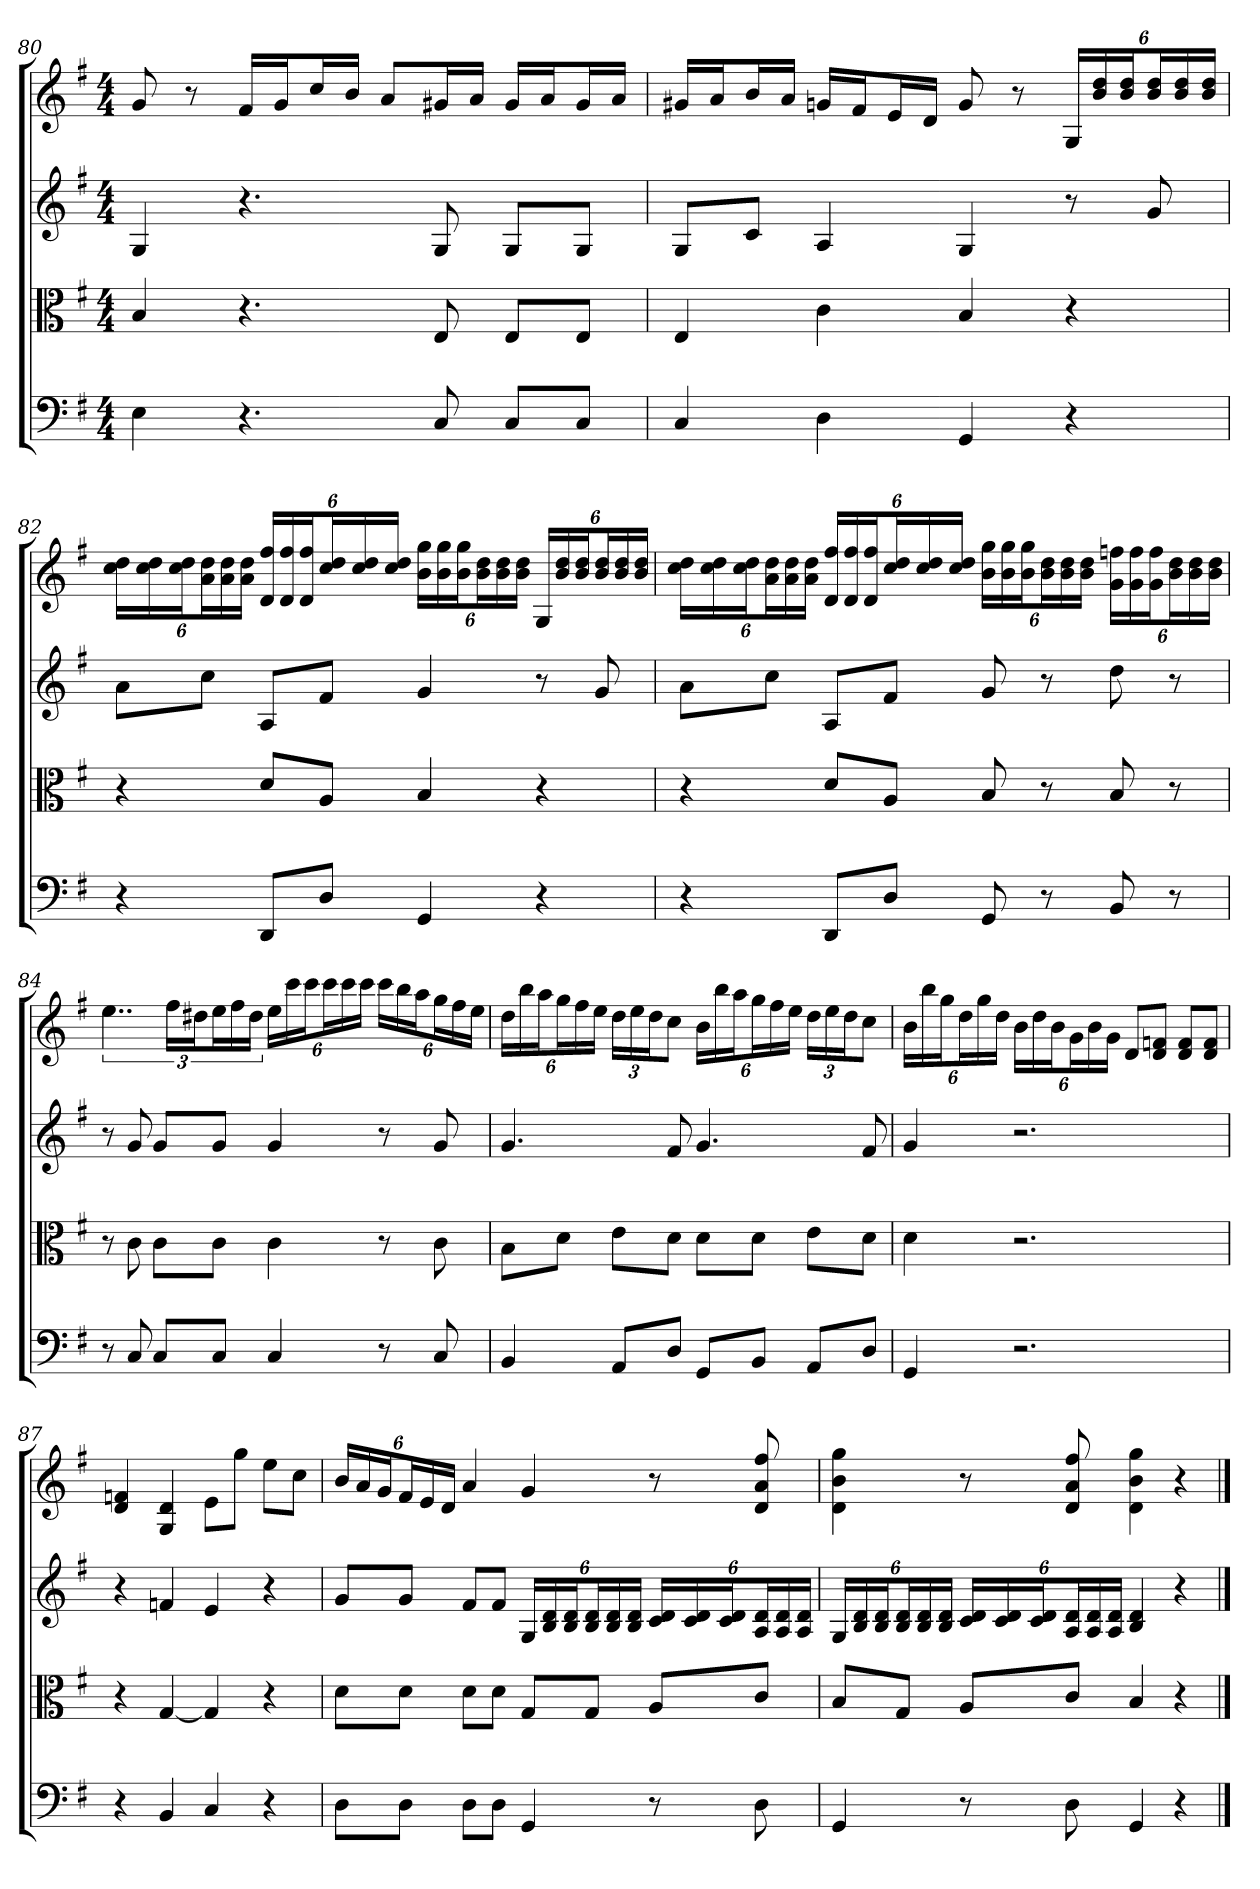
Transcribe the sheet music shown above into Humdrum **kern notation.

**kern	**kern	**kern	**kern
*part4	*part3	*part2	*part1
*staff4	*staff3	*staff2	*staff1
*clefF4	*clefC3	*	*
*k[f#]	*k[f#]	*k[f#]	*k[f#]
*G:	*G:	*G:	*G:
*M4/4	*M4/4	*M4/4	*M4/4
=80	=80	=80	=80
4E	4B	4G	8g
.	.	.	8r
4.r	4.r	4.r	16f#LL
.	.	.	16gJ
.	.	.	16ccL
.	.	.	16bJJ
.	.	.	8aL
8C	8E	8G	16g#XL
.	.	.	16aJJ
8C/L	8E/L	8GL	16g#LL
.	.	.	16aJ
8C/J	8E/J	8GJ	16g#L
.	.	.	16aJJ
=81	=81	=81	=81
4C	4E	8GL	16g#XLL
.	.	.	16aJ
.	.	8cJ	16bL
.	.	.	16aJJ
4D	4c	4A	16gnLL
.	.	.	16f#J
.	.	.	16eL
.	.	.	16dJJ
4GG	4B	4G	8g
.	.	.	8r
4r	4r	8r	24GLL
.	.	.	24b 24dd
.	.	.	24b 24ddJ
.	.	8g	24b 24ddL
.	.	.	24b 24dd
.	.	.	24b 24ddJJ
=82	=82	=82	=82
4r	4r	8aL	24cc 24ddLL
.	.	.	24cc 24dd
.	.	.	24cc 24ddJ
.	.	8ccJ	24a 24ddL
.	.	.	24a 24dd
.	.	.	24a 24ddJJ
8DD/L	8d/L	8AL	24d 24ff#LL
.	.	.	24d 24ff#
.	.	.	24d 24ff#J
8D/J	8A/J	8f#J	24cc 24ddL
.	.	.	24cc 24dd
.	.	.	24cc 24ddJJ
4GG	4B	4g	24b 24ggLL
.	.	.	24b 24gg
.	.	.	24b 24ggJ
.	.	.	24b 24ddL
.	.	.	24b 24dd
.	.	.	24b 24ddJJ
4r	4r	8r	24GLL
.	.	.	24b 24dd
.	.	.	24b 24ddJ
.	.	8g	24b 24ddL
.	.	.	24b 24dd
.	.	.	24b 24ddJJ
=83	=83	=83	=83
4r	4r	8aL	24cc 24ddLL
.	.	.	24cc 24dd
.	.	.	24cc 24ddJ
.	.	8ccJ	24a 24ddL
.	.	.	24a 24dd
.	.	.	24a 24ddJJ
8DD/L	8d/L	8AL	24d 24ff#LL
.	.	.	24d 24ff#
.	.	.	24d 24ff#J
8D/J	8A/J	8f#J	24cc 24ddL
.	.	.	24cc 24dd
.	.	.	24cc 24ddJJ
8GG	8B	8g	24b 24ggLL
.	.	.	24b 24gg
.	.	.	24b 24ggJ
8r	8r	8r	24b 24ddL
.	.	.	24b 24dd
.	.	.	24b 24ddJJ
8BB	8B	8dd	24g 24ffnLL
.	.	.	24g 24ff
.	.	.	24g 24ffJ
8r	8r	8r	24b 24ddL
.	.	.	24b 24dd
.	.	.	24b 24ddJJ
=84	=84	=84	=84
8r	8r	8r	6..ee
8C	8c	8g	.
8C/L	8c\L	8gL	.
.	.	.	24ff#LL
.	.	.	24dd#XJ
8C/J	8c\J	8gJ	24eeL
.	.	.	24ff#
.	.	.	24dd#JJ
4C	4c	4g	24eeLL
.	.	.	24ccc
.	.	.	24cccJ
.	.	.	24cccL
.	.	.	24ccc
.	.	.	24cccJJ
8r	8r	8r	24cccLL
.	.	.	24bb
.	.	.	24aaJ
8C	8c	8g	24ggL
.	.	.	24ff#
.	.	.	24eeJJ
=85	=85	=85	=85
4BB	8B\L	4.g	24ddLL
.	.	.	24bb
.	.	.	24aaJ
.	8d\J	.	24ggL
.	.	.	24ff#
.	.	.	24eeJJ
8AA/L	8e\L	.	24ddLL
.	.	.	24ee
.	.	.	24ddJ
8D/J	8d\J	8f#	8ccJ
8GG/L	8d\L	4.g	24bLL
.	.	.	24bb
.	.	.	24aaJ
8BB/J	8d\J	.	24ggL
.	.	.	24ff#
.	.	.	24eeJJ
8AA/L	8e\L	.	24ddLL
.	.	.	24ee
.	.	.	24ddJ
8D/J	8d\J	8f#	8ccJ
=86	=86	=86	=86
4GG	4d	4g	24bLL
.	.	.	24bb
.	.	.	24ggJ
.	.	.	24ddL
.	.	.	24gg
.	.	.	24ddJJ
2.r	2.r	2.r	24bLL
.	.	.	24dd
.	.	.	24bJ
.	.	.	24gL
.	.	.	24b
.	.	.	24gJJ
.	.	.	8dL
.	.	.	8d 8fnJ
.	.	.	8d 8fL
.	.	.	8d 8fJ
=87	=87	=87	=87
4r	4r	4r	4d 4fn
4BB	[4G	4fn	4G 4d
4C	4G]	4e	8eL
.	.	.	8ggJ
4r	4r	4r	8eeL
.	.	.	8ccJ
=88	=88	=88	=88
8D\L	8d\L	8gL	24bLL
.	.	.	24a
.	.	.	24gJ
8D\J	8d\J	8gJ	24f#L
.	.	.	24e
.	.	.	24dJJ
8D\L	8d\L	8f#L	4a
8D\J	8d\J	8f#J	.
4GG	8G/L	24GLL	4g
.	.	24B 24d	.
.	.	24B 24dJ	.
.	8G/J	24B 24dL	.
.	.	24B 24d	.
.	.	24B 24dJJ	.
8r	8A/L	24c 24dLL	8r
.	.	24c 24d	.
.	.	24c 24dJ	.
8D	8c/J	24A 24dL	8d 8a 8ff#
.	.	24A 24d	.
.	.	24A 24dJJ	.
=89	=89	=89	=89
4GG	8B/L	24GLL	4d 4b 4gg
.	.	24B 24d	.
.	.	24B 24dJ	.
.	8G/J	24B 24dL	.
.	.	24B 24d	.
.	.	24B 24dJJ	.
8r	8A/L	24c 24dLL	8r
.	.	24c 24d	.
.	.	24c 24dJ	.
8D	8c/J	24A 24dL	8d 8a 8ff#
.	.	24A 24d	.
.	.	24A 24dJJ	.
4GG	4B	4B 4d	4d 4b 4gg
4r	4r	4r	4r
==	==	==	==
*-	*-	*-	*-
